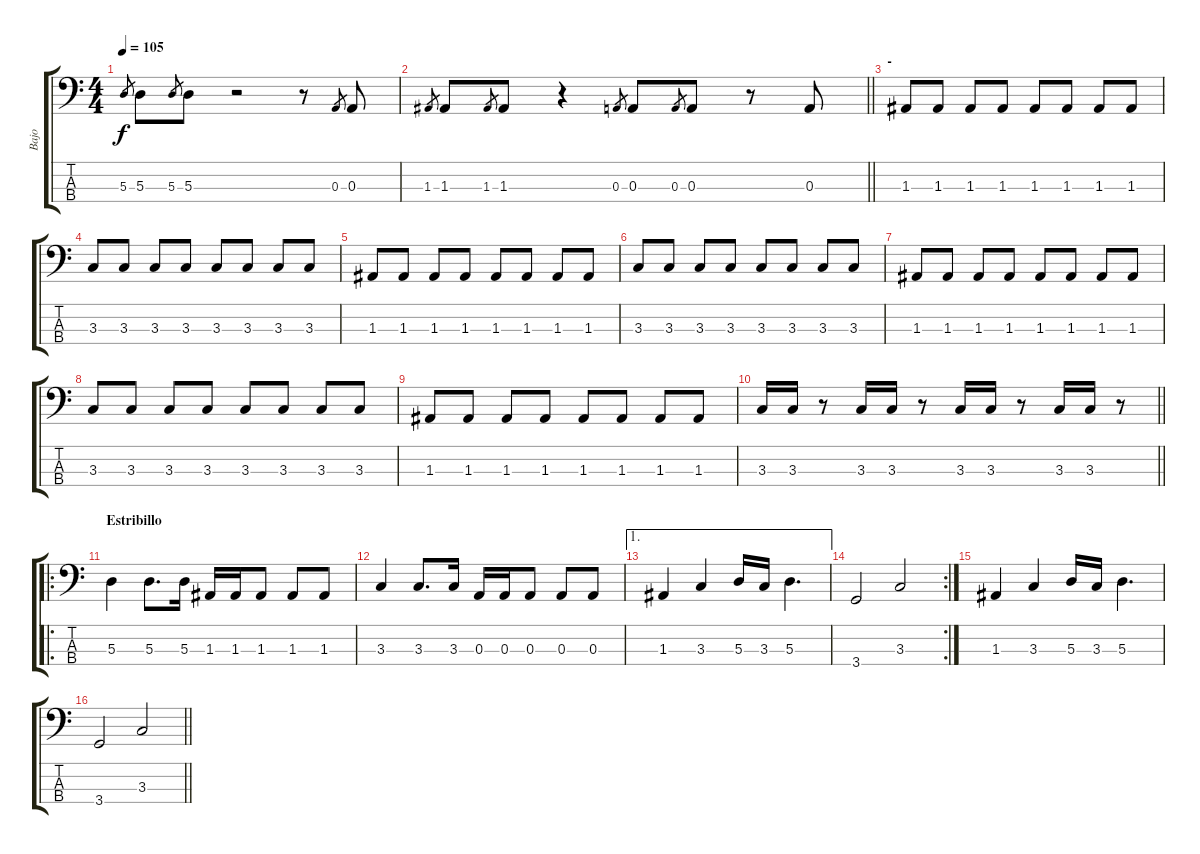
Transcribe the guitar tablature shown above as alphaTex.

\track ("Bajo" "Bajo") {instrument electricbasspick}
\staff {score tabs}
\tuning (G2 D2 A1 E1) {hide}
\ts (4 4)
\tempo 105
\clef f4
\ks c
5.3.8{gr dy f} 5.3.8 5.3.8{gr} 5.3.8 r.2 r.8 0.3.8{gr} 0.3.8 |
\barLineRight lightlight
1.3.8{gr} 1.3.8 1.3.8{gr} 1.3.8 r.4 0.3.8{gr} 0.3.8 0.3.8{gr} 0.3.8 r.8 0.3.8 |
\section ("" "-")
1.3.8 1.3.8 1.3.8 1.3.8 1.3.8 1.3.8 1.3.8 1.3.8 |
3.3.8 3.3.8 3.3.8 3.3.8 3.3.8 3.3.8 3.3.8 3.3.8 |
1.3.8 1.3.8 1.3.8 1.3.8 1.3.8 1.3.8 1.3.8 1.3.8 |
3.3.8 3.3.8 3.3.8 3.3.8 3.3.8 3.3.8 3.3.8 3.3.8 |
1.3.8 1.3.8 1.3.8 1.3.8 1.3.8 1.3.8 1.3.8 1.3.8 |
3.3.8 3.3.8 3.3.8 3.3.8 3.3.8 3.3.8 3.3.8 3.3.8 |
1.3.8 1.3.8 1.3.8 1.3.8 1.3.8 1.3.8 1.3.8 1.3.8 |
\barLineRight lightlight
3.3.16 3.3.16 r.8 3.3.16 3.3.16 r.8 3.3.16 3.3.16 r.8 3.3.16 3.3.16 r.8 |
\ro
\section ("" "Estribillo")
5.3.4 5.3.8{d} 5.3.16 1.3.16 1.3.16 1.3.8 1.3.8 1.3.8 |
3.3.4 3.3.8{d} 3.3.16 0.3.16 0.3.16 0.3.8 0.3.8 0.3.8 |
\ae 1
1.3.4 3.3.4 5.3.16 3.3.16 5.3.4{d} |
\rc 2
3.4.2 3.3.2 |
1.3.4 3.3.4 5.3.16 3.3.16 5.3.4{d} |
\barLineRight lightlight
3.4.2 3.3.2
